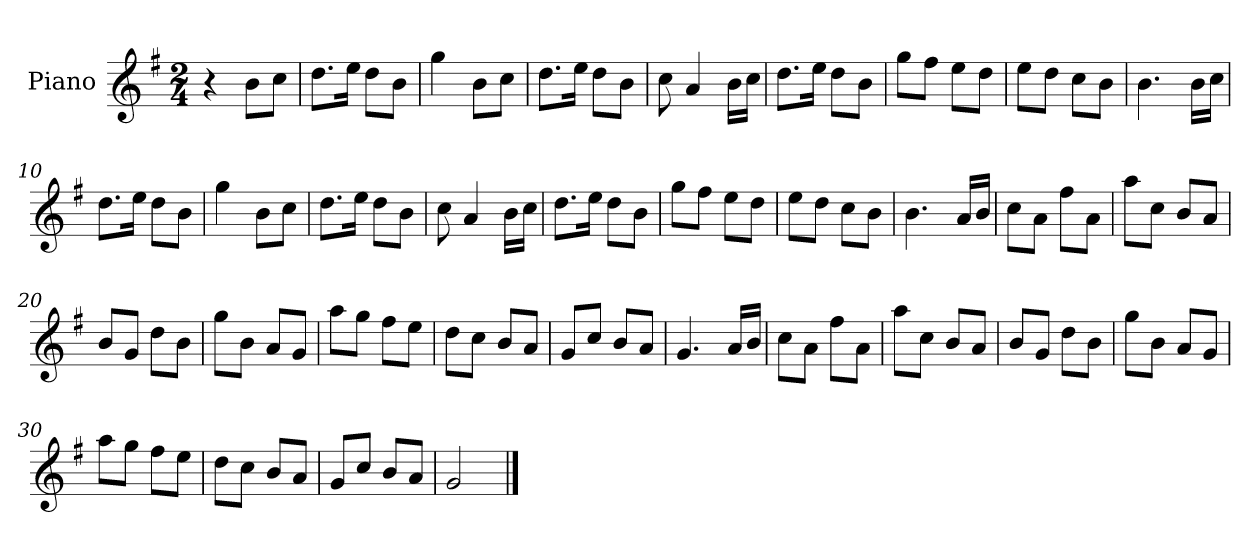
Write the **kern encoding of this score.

**kern
*part1
*staff1
*I"Piano
*I'Pno
*clefG2
*k[f#]
*M2/4
=1
4r
8b\L
8cc\J
=2
8.dd\L
16ee\Jk
8dd\L
8b\J
=3
4gg\
8b\L
8cc\J
=4
8.dd\L
16ee\Jk
8dd\L
8b\J
=5
8cc\
4a/
16b\LL
16cc\JJ
=6
8.dd\L
16ee\Jk
8dd\L
8b\J
=7
8gg\L
8ff#\J
8ee\L
8dd\J
=8
8ee\L
8dd\J
8cc\L
8b\J
=9
4.b\
16b\LL
16cc\JJ
=10
8.dd\L
16ee\Jk
8dd\L
8b\J
=11
4gg\
8b\L
8cc\J
=12
8.dd\L
16ee\Jk
8dd\L
8b\J
=13
8cc\
4a/
16b\LL
16cc\JJ
=14
8.dd\L
16ee\Jk
8dd\L
8b\J
=15
8gg\L
8ff#\J
8ee\L
8dd\J
=16
8ee\L
8dd\J
8cc\L
8b\J
=17
4.b\
16a/LL
16b/JJ
=18
8cc\L
8a\J
8ff#\L
8a\J
=19
8aa\L
8cc\J
8b/L
8a/J
=20
8b/L
8g/J
8dd\L
8b\J
=21
8gg\L
8b\J
8a/L
8g/J
=22
8aa\L
8gg\J
8ff#\L
8ee\J
=23
8dd\L
8cc\J
8b/L
8a/J
=24
8g/L
8cc/J
8b/L
8a/J
=25
4.g/
16a/LL
16b/JJ
=26
8cc\L
8a\J
8ff#\L
8a\J
=27
8aa\L
8cc\J
8b/L
8a/J
=28
8b/L
8g/J
8dd\L
8b\J
=29
8gg\L
8b\J
8a/L
8g/J
=30
8aa\L
8gg\J
8ff#\L
8ee\J
=31
8dd\L
8cc\J
8b/L
8a/J
=32
8g/L
8cc/J
8b/L
8a/J
=33
2g/
==
*-
